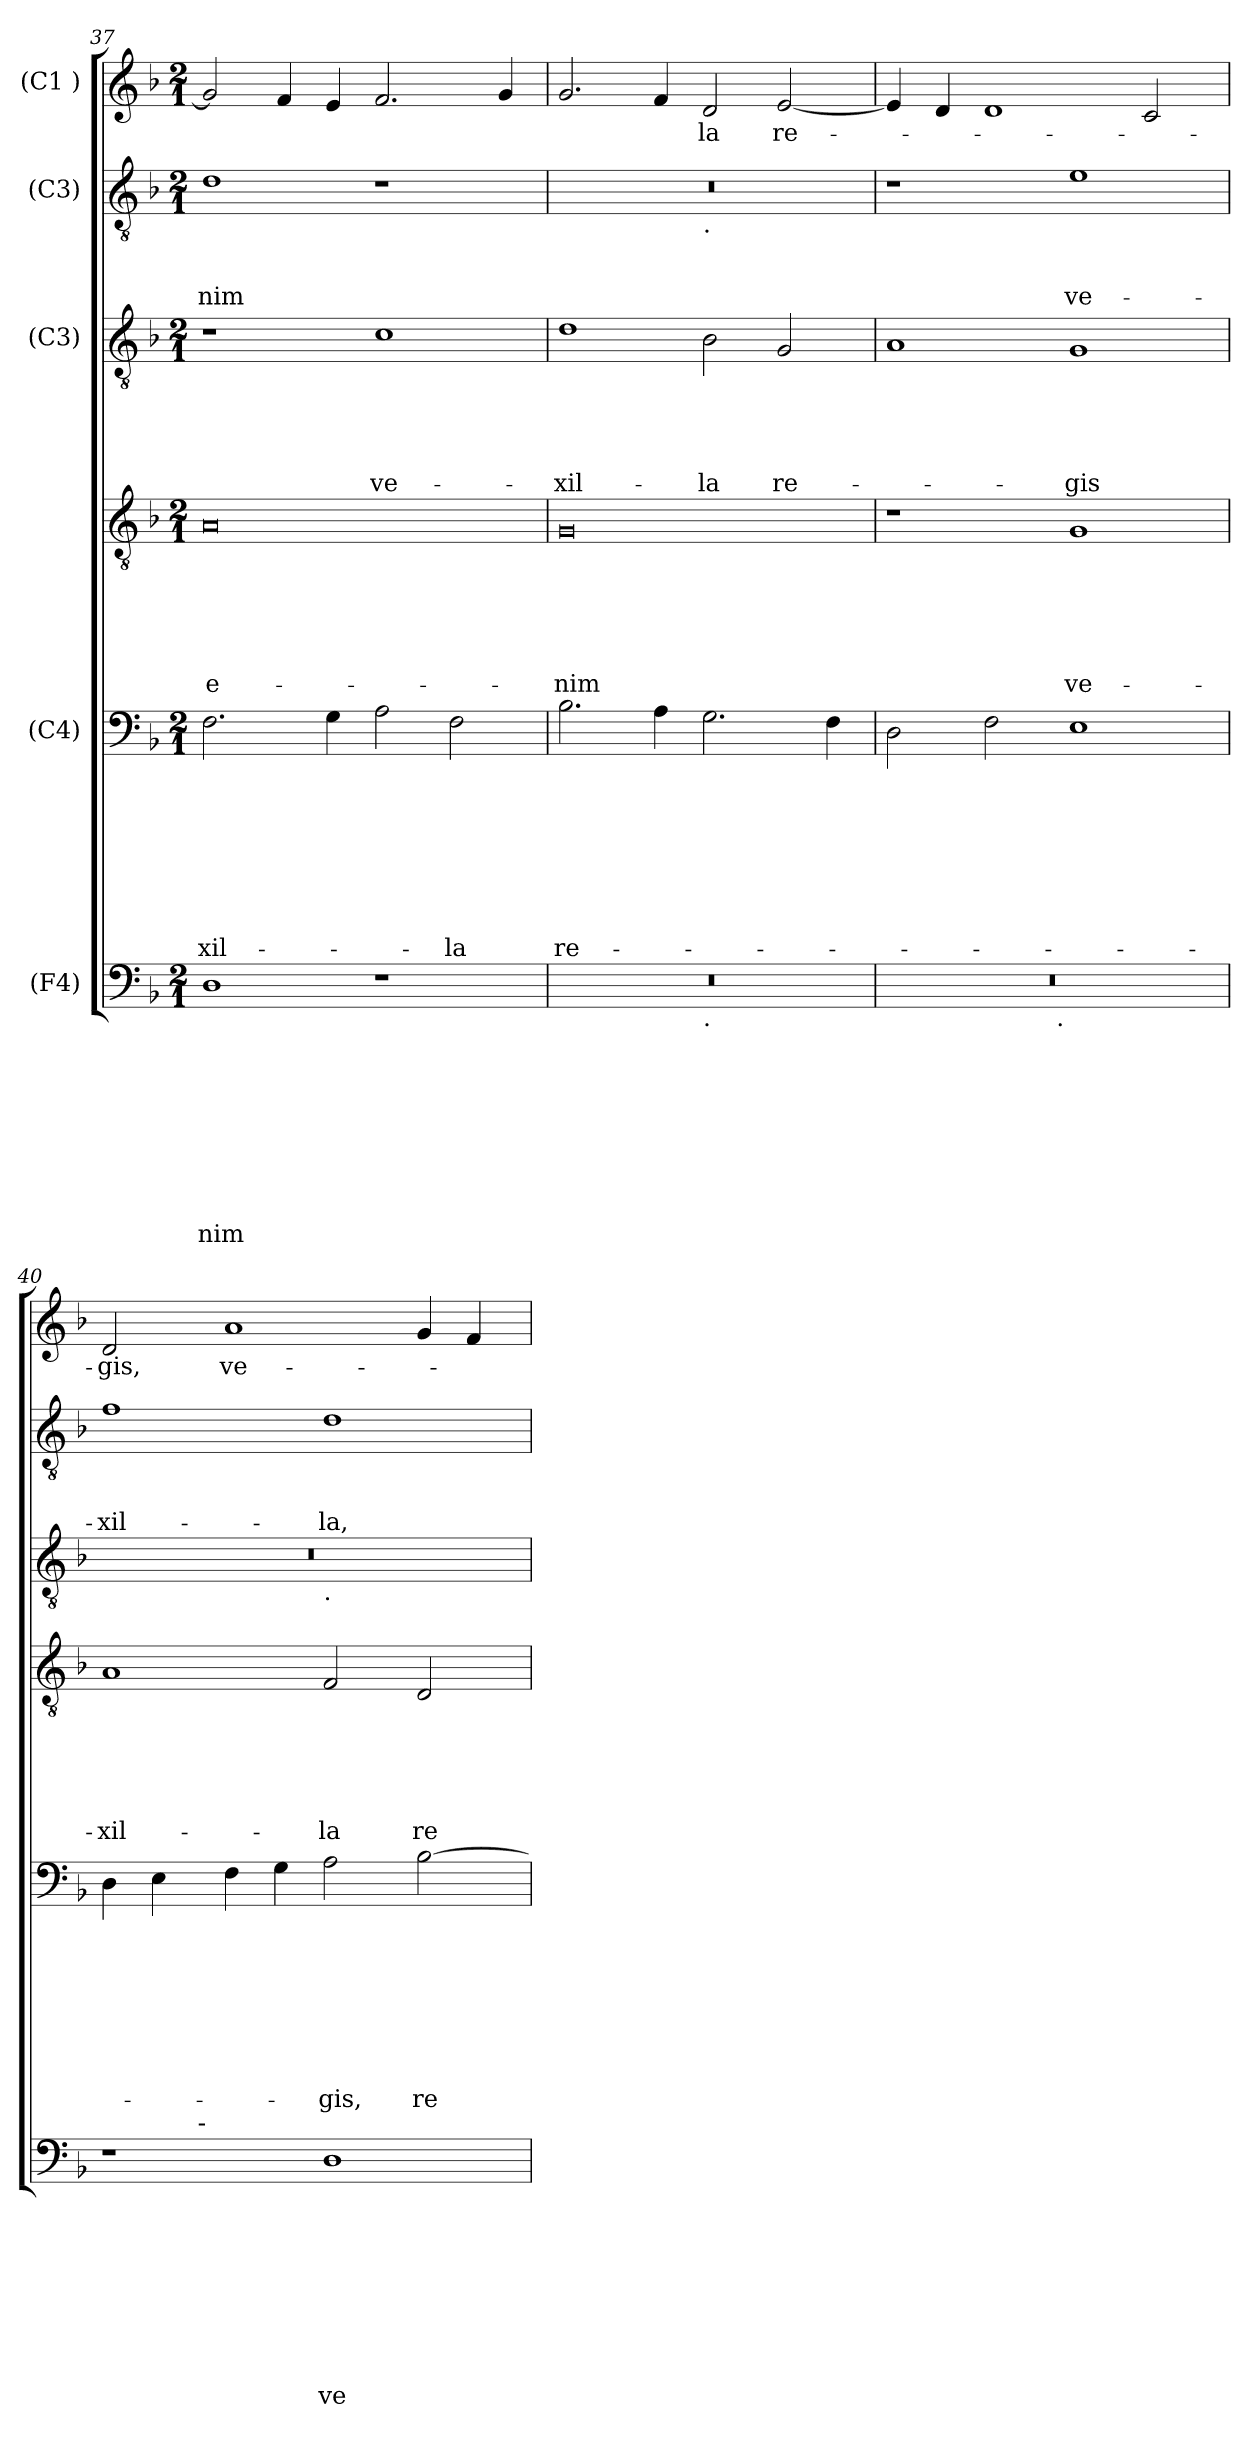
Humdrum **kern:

**kern	**text	**text	**text	**text	**text	**text	**text	**text	**text	**kern	**text	**text	**text	**text	**text	**text	**text	**text	**kern	**text	**text	**text	**text	**text	**text	**kern	**text	**text	**text	**text	**text	**kern	**text	**text	**text	**kern	**text
*part6	*part6	*part6	*part6	*part6	*part6	*part6	*part6	*part6	*part6	*part5	*part5	*part5	*part5	*part5	*part5	*part5	*part5	*part5	*part4	*part4	*part4	*part4	*part4	*part4	*part4	*part3	*part3	*part3	*part3	*part3	*part3	*part2	*part2	*part2	*part2	*part1	*part1
*staff6	*staff6	*staff6	*staff6	*staff6	*staff6	*staff6	*staff6	*staff6	*staff6	*staff5	*staff5	*staff5	*staff5	*staff5	*staff5	*staff5	*staff5	*staff5	*staff4	*staff4	*staff4	*staff4	*staff4	*staff4	*staff4	*staff3	*staff3	*staff3	*staff3	*staff3	*staff3	*staff2	*staff2	*staff2	*staff2	*staff1	*staff1
*I"(F4)	*	*	*	*	*	*	*	*	*	*I"(C4)	*	*	*	*	*	*	*	*	*	*	*	*	*	*	*	*I"(C3)	*	*	*	*	*	*I"(C3)	*	*	*	*I"(C1 )	*
*clefF4	*	*	*	*	*	*	*	*	*	*clefF4	*	*	*	*	*	*	*	*	*clefGv2	*	*	*	*	*	*	*clefGv2	*	*	*	*	*	*clefGv2	*	*	*	*clefG2	*
*k[b-]	*	*	*	*	*	*	*	*	*	*k[b-]	*	*	*	*	*	*	*	*	*k[b-]	*	*	*	*	*	*	*k[b-]	*	*	*	*	*	*k[b-]	*	*	*	*k[b-]	*
*F:	*	*	*	*	*	*	*	*	*	*F:	*	*	*	*	*	*	*	*	*F:	*	*	*	*	*	*	*F:	*	*	*	*	*	*F:	*	*	*	*F:	*
*M2/1	*	*	*	*	*	*	*	*	*	*M2/1	*	*	*	*	*	*	*	*	*M2/1	*	*	*	*	*	*	*M2/1	*	*	*	*	*	*M2/1	*	*	*	*M2/1	*
=37	=37	=37	=37	=37	=37	=37	=37	=37	=37	=37	=37	=37	=37	=37	=37	=37	=37	=37	=37	=37	=37	=37	=37	=37	=37	=37	=37	=37	=37	=37	=37	=37	=37	=37	=37	=37	=37
!	!	!	!	!	!	!	!	!	!LO:LY:b	!	!	!	!	!	!	!	!	!LO:LY:b	!	!	!	!	!	!	!LO:LY:b:rj	!	!	!	!	!	!	!	!	!	!LO:LY:b	!	!
1D	.	.	.	.	.	.	.	.	-nim	2.F\	.	.	.	.	.	.	.	-xil-	0A	.	.	.	.	.	e-	1r	.	.	.	.	.	1d	.	.	-nim	2g/]	.
.	.	.	.	.	.	.	.	.	.	.	.	.	.	.	.	.	.	.	.	.	.	.	.	.	.	.	.	.	.	.	.	.	.	.	.	4f/	.
.	.	.	.	.	.	.	.	.	.	4G\	.	.	.	.	.	.	.	.	.	.	.	.	.	.	.	.	.	.	.	.	.	.	.	.	.	4e/	.
!	!	!	!	!	!	!	!	!	!	!	!	!	!	!	!	!	!	!	!	!	!	!	!	!	!	!	!	!	!	!	!LO:LY:b	!	!	!	!	!	!
1r	.	.	.	.	.	.	.	.	.	2A\	.	.	.	.	.	.	.	.	.	.	.	.	.	.	.	1c	.	.	.	.	ve-	1r	.	.	.	2.f/	.
!	!	!	!	!	!	!	!	!	!	!	!	!	!	!	!	!	!	!LO:LY:b	!	!	!	!	!	!	!	!	!	!	!	!	!	!	!	!	!	!	!
.	.	.	.	.	.	.	.	.	.	2F\	.	.	.	.	.	.	.	-la	.	.	.	.	.	.	.	.	.	.	.	.	.	.	.	.	.	.	.
.	.	.	.	.	.	.	.	.	.	.	.	.	.	.	.	.	.	.	.	.	.	.	.	.	.	.	.	.	.	.	.	.	.	.	.	4g/	.
=38	=38	=38	=38	=38	=38	=38	=38	=38	=38	=38	=38	=38	=38	=38	=38	=38	=38	=38	=38	=38	=38	=38	=38	=38	=38	=38	=38	=38	=38	=38	=38	=38	=38	=38	=38	=38	=38
!	!	!	!	!	!	!	!	!	!	!	!	!	!	!	!	!	!	!LO:LY:b	!	!	!	!	!	!	!LO:LY:b	!	!	!	!	!	!LO:LY:b	!	!	!	!	!	!
*^	*	*	*	*	*	*	*	*	*	*	*	*	*	*	*	*	*	*	*	*	*	*	*	*	*	*	*	*	*	*	*	*^	*	*	*	*	*
0r	1ryy	.	.	.	.	.	.	.	.	.	2.B-\	.	.	.	.	.	.	.	re-	0G	.	.	.	.	.	-nim	1d	.	.	.	.	-xil-	0r	1ryy	.	.	.	2.g/	.
.	.	.	.	.	.	.	.	.	.	.	4A\	.	.	.	.	.	.	.	.	.	.	.	.	.	.	.	.	.	.	.	.	.	.	.	.	.	.	4f/	.
!	!	!	!	!	!	!	!	!	!	!	!	!	!	!	!	!	!	!	!	!	!	!	!	!	!	!	!	!	!	!	!	!	!	!LO:TX:b:t=.	!	!	!	!	!
!	!LO:TX:b:t=.	!	!	!	!	!	!	!	!	!	!	!	!	!	!	!	!	!	!	!	!	!	!	!	!	!	!	!	!	!	!	!	!	!	!	!	!	!	!
!	!	!	!	!	!	!	!	!	!	!	!	!	!	!	!	!	!	!	!	!	!	!	!	!	!	!	!	!	!	!	!	!LO:LY:b	!	!	!	!	!	!	!LO:LY:b
.	1ryy	.	.	.	.	.	.	.	.	.	2.G\	.	.	.	.	.	.	.	.	.	.	.	.	.	.	.	2B-\	.	.	.	.	-la	.	1ryy	.	.	.	2d/	-la
!	!	!	!	!	!	!	!	!	!	!	!	!	!	!	!	!	!	!	!	!	!	!	!	!	!	!	!	!	!	!	!	!LO:LY:b	!	!	!	!	!	!	!LO:LY:b
.	.	.	.	.	.	.	.	.	.	.	.	.	.	.	.	.	.	.	.	.	.	.	.	.	.	.	2G/	.	.	.	.	re-	.	.	.	.	.	[<2e/	re-
.	.	.	.	.	.	.	.	.	.	.	4F\	.	.	.	.	.	.	.	.	.	.	.	.	.	.	.	.	.	.	.	.	.	.	.	.	.	.	.	.
*	*	*	*	*	*	*	*	*	*	*	*	*	*	*	*	*	*	*	*	*	*	*	*	*	*	*	*	*	*	*	*	*	*v	*v	*	*	*	*	*
=39	=39	=39	=39	=39	=39	=39	=39	=39	=39	=39	=39	=39	=39	=39	=39	=39	=39	=39	=39	=39	=39	=39	=39	=39	=39	=39	=39	=39	=39	=39	=39	=39	=39	=39	=39	=39	=39	=39
0r	2ryy	.	.	.	.	.	.	.	.	.	2D\	.	.	.	.	.	.	.	.	1r	.	.	.	.	.	.	1A	.	.	.	.	.	1r	.	.	.	4e/]	.
.	.	.	.	.	.	.	.	.	.	.	.	.	.	.	.	.	.	.	.	.	.	.	.	.	.	.	.	.	.	.	.	.	.	.	.	.	4d/	.
.	4...ryy	.	.	.	.	.	.	.	.	.	2F\	.	.	.	.	.	.	.	.	.	.	.	.	.	.	.	.	.	.	.	.	.	.	.	.	.	1d	.
!	!LO:TX:b:t=.	!	!	!	!	!	!	!	!	!	!	!	!	!	!	!	!	!	!	!	!	!	!	!	!	!	!	!	!	!	!	!	!	!	!	!	!	!
.	1ryy	.	.	.	.	.	.	.	.	.	.	.	.	.	.	.	.	.	.	.	.	.	.	.	.	.	.	.	.	.	.	.	.	.	.	.	.	.
!	!	!	!	!	!	!	!	!	!	!	!	!	!	!	!	!	!	!	!	!	!	!	!	!	!	!LO:LY:b	!	!	!	!	!	!LO:LY:b	!	!	!	!LO:LY:b	!	!
.	.	.	.	.	.	.	.	.	.	.	1E	.	.	.	.	.	.	.	.	1G	.	.	.	.	.	ve-	1G	.	.	.	.	-gis	1e	.	.	ve-	.	.
.	.	.	.	.	.	.	.	.	.	.	.	.	.	.	.	.	.	.	.	.	.	.	.	.	.	.	.	.	.	.	.	.	.	.	.	.	2c/	.
.	32ryy	.	.	.	.	.	.	.	.	.	.	.	.	.	.	.	.	.	.	.	.	.	.	.	.	.	.	.	.	.	.	.	.	.	.	.	.	.
!!LO:LB:g=z
=40	=40	=40	=40	=40	=40	=40	=40	=40	=40	=40	=40	=40	=40	=40	=40	=40	=40	=40	=40	=40	=40	=40	=40	=40	=40	=40	=40	=40	=40	=40	=40	=40	=40	=40	=40	=40	=40	=40
!	!	!	!	!	!	!	!	!	!	!	!	!	!	!	!	!	!	!	!	!	!	!	!	!	!	!LO:LY:b	!	!	!	!	!	!	!	!	!	!LO:LY:b	!	!LO:LY:b
*	*	*	*	*	*	*	*	*	*	*	*	*	*	*	*	*	*	*	*	*	*	*	*	*	*	*	*^	*	*	*	*	*	*	*	*	*	*	*
1r	4ryy	.	.	.	.	.	.	.	.	.	4D\	.	.	.	.	.	.	.	.	1A	.	.	.	.	.	-xil-	0r	1ryy	.	.	.	.	.	1f	.	.	-xil-	2d/	-gis,
.	8ryy	.	.	.	.	.	.	.	.	.	4E\	.	.	.	.	.	.	.	.	.	.	.	.	.	.	.	.	.	.	.	.	.	.	.	.	.	.	.	.
.	32ryy	.	.	.	.	.	.	.	.	.	.	.	.	.	.	.	.	.	.	.	.	.	.	.	.	.	.	.	.	.	.	.	.	.	.	.	.	.	.
!	!LO:TX:a:t=-	!	!	!	!	!	!	!	!	!	!	!	!	!	!	!	!	!	!	!	!	!	!	!	!	!	!	!	!	!	!	!	!	!	!	!	!	!	!
.	1ryy	.	.	.	.	.	.	.	.	.	.	.	.	.	.	.	.	.	.	.	.	.	.	.	.	.	.	.	.	.	.	.	.	.	.	.	.	.	.
!	!	!	!	!	!	!	!	!	!	!	!	!	!	!	!	!	!	!	!	!	!	!	!	!	!	!	!	!	!	!	!	!	!	!	!	!	!	!	!LO:LY:b
.	.	.	.	.	.	.	.	.	.	.	4F\	.	.	.	.	.	.	.	.	.	.	.	.	.	.	.	.	.	.	.	.	.	.	.	.	.	.	1a	ve-
.	.	.	.	.	.	.	.	.	.	.	4G\	.	.	.	.	.	.	.	.	.	.	.	.	.	.	.	.	.	.	.	.	.	.	.	.	.	.	.	.
!	!	!	!	!	!	!	!	!	!	!	!	!	!	!	!	!	!	!	!	!	!	!	!	!	!	!	!	!LO:TX:b:t=.	!	!	!	!	!	!	!	!	!	!	!
!	!	!	!	!	!	!	!	!	!	!LO:LY:b	!	!	!	!	!	!	!	!	!LO:LY:b	!	!	!	!	!	!	!LO:LY:b	!	!	!	!	!	!	!	!	!	!	!LO:LY:b	!	!
1D	.	.	.	.	.	.	.	.	.	ve-	2A\	.	.	.	.	.	.	.	-gis,	2F/	.	.	.	.	.	-la	.	1ryy	.	.	.	.	.	1d	.	.	-la,	.	.
.	2ryy	.	.	.	.	.	.	.	.	.	.	.	.	.	.	.	.	.	.	.	.	.	.	.	.	.	.	.	.	.	.	.	.	.	.	.	.	.	.
!	!	!	!	!	!	!	!	!	!	!	!	!	!	!	!	!	!	!	!LO:LY:b	!	!	!	!	!	!	!LO:LY:b	!	!	!	!	!	!	!	!	!	!	!	!	!
.	.	.	.	.	.	.	.	.	.	.	[>2B-\	.	.	.	.	.	.	.	re-	2D/	.	.	.	.	.	re-	.	.	.	.	.	.	.	.	.	.	.	4g/	.
.	.	.	.	.	.	.	.	.	.	.	.	.	.	.	.	.	.	.	.	.	.	.	.	.	.	.	.	.	.	.	.	.	.	.	.	.	.	4f/	.
.	16.ryy	.	.	.	.	.	.	.	.	.	.	.	.	.	.	.	.	.	.	.	.	.	.	.	.	.	.	.	.	.	.	.	.	.	.	.	.	.	.
*v	*v	*	*	*	*	*	*	*	*	*	*	*	*	*	*	*	*	*	*	*	*	*	*	*	*	*	*v	*v	*	*	*	*	*	*	*	*	*	*	*
=	=	=	=	=	=	=	=	=	=	=	=	=	=	=	=	=	=	=	=	=	=	=	=	=	=	=	=	=	=	=	=	=	=	=	=	=	=
*-	*-	*-	*-	*-	*-	*-	*-	*-	*-	*-	*-	*-	*-	*-	*-	*-	*-	*-	*-	*-	*-	*-	*-	*-	*-	*-	*-	*-	*-	*-	*-	*-	*-	*-	*-	*-	*-
